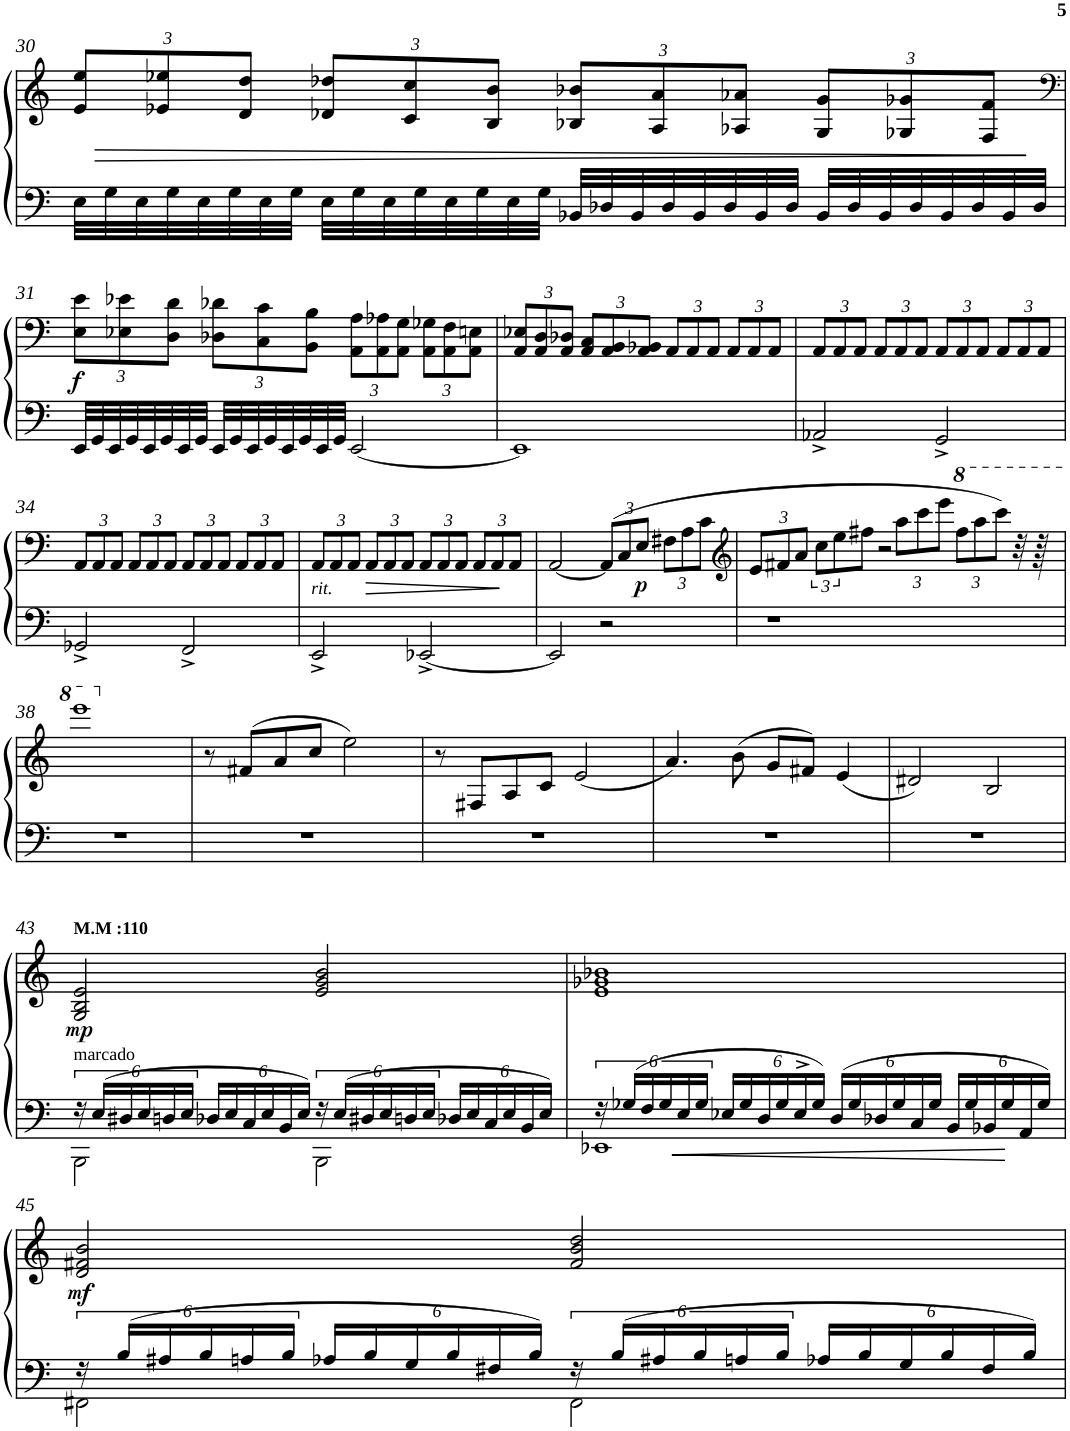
**kern	**kern	**dynam
*part1	*part1	*part1
*staff2	*staff1	*staff1/2
*I"Piano	*	*
*I'Pno	*	*
!!LO:PB:g=z
*clefF4	*clefG2	*
*k[]	*k[]	*
*M4/4	*M4/4	*
*	*Xbrackettup	*
=30	=30	=30
32E\LLL	12e/ 12ee/L	.
32G\	.	.
32E\	.	.
!	!	!LO:HP:b
.	12e-X/ 12ee-X/	>
32G\	.	.
32E\	.	.
32G\	.	.
.	12d/ 12dd/J	.
32E\	.	.
32G\JJJ	.	.
32E\LLL	12d-X/ 12dd-X/L	.
32G\	.	.
32E\	.	.
.	12c/ 12cc/	.
32G\	.	.
32E\	.	.
32G\	.	.
.	12B/ 12b/J	.
32E\	.	.
32G\JJJ	.	.
32BB-X/LLL	12B-X/ 12b-X/L	.
32D-X/	.	.
32BB-/	.	.
.	12A/ 12a/	.
32D-/	.	.
32BB-/	.	.
32D-/	.	.
.	12A-X/ 12a-X/J	.
32BB-/	.	.
32D-/JJJ	.	.
32BB-/LLL	12G/ 12g/L	.
32D-/	.	.
32BB-/	.	.
.	12G-X/ 12g-X/	.
32D-/	.	.
32BB-/	.	.
32D-/	.	.
.	12F/ 12f/J	.
32BB-/	.	.
32D-/JJJ	.	.
.	.	]
!!LO:LB:g=z
=31	=31	=31
*	*clefF4	*
!	!	!LO:DY:b
32EE/LLL	12E\ 12e\L	f
32GG/	.	.
32EE/	.	.
.	12E-X\ 12e-X\	.
32GG/	.	.
32EE/	.	.
32GG/	.	.
.	12D\ 12d\J	.
32EE/	.	.
32GG/JJJ	.	.
32EE/LLL	12D-X\ 12d-X\L	.
32GG/	.	.
32EE/	.	.
.	12C\ 12c\	.
32GG/	.	.
32EE/	.	.
32GG/	.	.
.	12BB\ 12B\J	.
32EE/	.	.
32GG/JJJ	.	.
[2EE/	12AA\ 12A\L	.
.	12AA\ 12A-X\	.
.	12AA\ 12G\J	.
.	12AA\ 12G-X\L	.
.	12AA\ 12F\	.
.	12AA\ 12En\J	.
=32	=32	=32
1EE]	12AA/ 12E-X/L	.
.	12AA/ 12D/	.
.	12AA/ 12D-X/J	.
.	12AA/ 12C/L	.
.	12AA/ 12BB/	.
.	12AA/ 12BB-X/J	.
.	12AA/L	.
.	12AA/	.
.	12AA/J	.
.	12AA/L	.
.	12AA/	.
.	12AA/J	.
=33	=33	=33
2AA-X^</	12AA/L	.
.	12AA/	.
.	12AA/J	.
.	12AA/L	.
.	12AA/	.
.	12AA/J	.
2GG^</	12AA/L	.
.	12AA/	.
.	12AA/J	.
.	12AA/L	.
.	12AA/	.
.	12AA/J	.
!!LO:LB:g=z
=34	=34	=34
2GG-X^</	12AA/L	.
.	12AA/	.
.	12AA/J	.
.	12AA/L	.
.	12AA/	.
.	12AA/J	.
2FF^</	12AA/L	.
.	12AA/	.
.	12AA/J	.
.	12AA/L	.
.	12AA/	.
.	12AA/J	.
=35	=35	=35
!	!LO:TX:b:i:t=rit.	!
2EE^</	12AA/L	.
.	12AA/	.
.	12AA/J	.
!	!	!LO:HP:b
.	12AA/L	>
.	12AA/	.
.	12AA/J	.
[2EE-X^</	12AA/L	.
.	12AA/	.
.	12AA/J	.
.	12AA/L	.
.	12AA/	.
.	12AA/J	]
=36	=36	=36
2EE-/]	[2AA/	.
2r	(>12AA/L]	.
.	12C/	.
!	!	!LO:DY:b
.	12E/J	p
.	12F#X\L	.
.	12A\	.
.	12c\J	.
=37	=37	=37
*	*clefG2	*
!LO:N:vis=32..	!	!
24ryy	12e/L	.
24%23r	.	.
.	12f#X/	.
.	12a/J	.
*	*brackettup	*
.	12cc\L	.
.	12ee\	.
.	8ff#X\J	.
.	2r	.
24ryy	.	.
!LO:N:vis=256	!	!
*	*Xbrackettup	*
192ryy	12aa\L	.
192%97ryy	.	.
.	12ccc\	.
.	12eee\J	.
*	*8va	*
.	12fff#\L	.
.	12aaa\	.
.	[24cccc\J)	.
.	32r	.
.	64r	.
!	!LO:N:vis=256	!
.	192ryy	.
!!LO:LB:g=z
=38	=38	=38
1r	1eeee	.
*	*X8va	*
24r	24cccc\J]	.
=39	=39	=39
1r	8r	.
.	(>8f#X/L	.
.	8a/	.
.	8cc/J	.
.	2ee\)	.
=40	=40	=40
1r	8r	.
.	8F#X/L	.
.	8A/	.
.	8c/J	.
.	(<2e/	.
=41	=41	=41
1r	4.a/)	.
.	(>8b\	.
.	8g/L	.
.	8f#X/J)	.
.	(<4e/	.
=42	=42	=42
1r	2d#X/)	.
.	2B/	.
!!LO:LB:g=z
=43	=43	=43
*^	*	*
!	!	!LO:TX:a:B:t=M.M &colon;110	!
!LO:TX:a:t=marcado	!	!	!
!	!	!	!LO:DY:b
24r	2BBB\	2G/ 2B/ 2e/	mp
24E/LL	.	.	.
24D#X/	.	.	.
24E/	.	.	.
24Dn/	.	.	.
24E/JJ	.	.	.
*Xbrackettup	*	*	*
24D-X/LL	.	.	.
24E/	.	.	.
24C/	.	.	.
24E/	.	.	.
24BB/	.	.	.
24E/JJ	.	.	.
*brackettup	*	*	*
24r	2BBB\	2e/ 2g/ 2b/	.
24E/LL	.	.	.
24D#X/	.	.	.
24E/	.	.	.
24Dn/	.	.	.
24E/JJ	.	.	.
*Xbrackettup	*	*	*
24D-X/LL	.	.	.
24E/	.	.	.
24C/	.	.	.
24E/	.	.	.
24BB/	.	.	.
24E/JJ	.	.	.
=44	=44	=44	=44
*brackettup	*	*	*
24r	1EE-X	1e 1g-X 1b-X	.
24G-X/LL	.	.	.
24F/	.	.	.
24G-/	.	.	.
24E/	.	.	.
24G-/JJ	.	.	.
*Xbrackettup	*	*	*
24E-X/LL	.	.	.
24G-/	.	.	.
24D/	.	.	.
24G-/	.	.	.
24E-^>/	.	.	.
24G-/JJ	.	.	.
24D/LL	.	.	.
24G-/	.	.	.
24D-X/	.	.	.
24G-/	.	.	.
24C/	.	.	.
24G-/JJ	.	.	.
24BB/LL	.	.	.
24G-/	.	.	.
24BB-X/	.	.	.
24G-/	.	.	.
24AA/	.	.	.
24G-/JJ	.	.	.
!!LO:LB:g=z
=45	=45	=45	=45
*brackettup	*	*	*
!	!	!	!LO:DY:b
24r	2FF#X\	2d/ 2f#X/ 2b/	mf
24B/LL	.	.	.
24A#X/	.	.	.
24B/	.	.	.
24An/	.	.	.
24B/JJ	.	.	.
*Xbrackettup	*	*	*
24A-X/LL	.	.	.
24B/	.	.	.
24G/	.	.	.
24B/	.	.	.
24F#X/	.	.	.
24B/JJ	.	.	.
*brackettup	*	*	*
24r	2FF#\	2f#/ 2b/ 2dd/	.
24B/LL	.	.	.
24A#X/	.	.	.
24B/	.	.	.
24An/	.	.	.
24B/JJ	.	.	.
*Xbrackettup	*	*	*
24A-X/LL	.	.	.
24B/	.	.	.
24G/	.	.	.
24B/	.	.	.
24F#/	.	.	.
24B/JJ	.	.	.
*v	*v	*	*
=	=	=
*-	*-	*-
